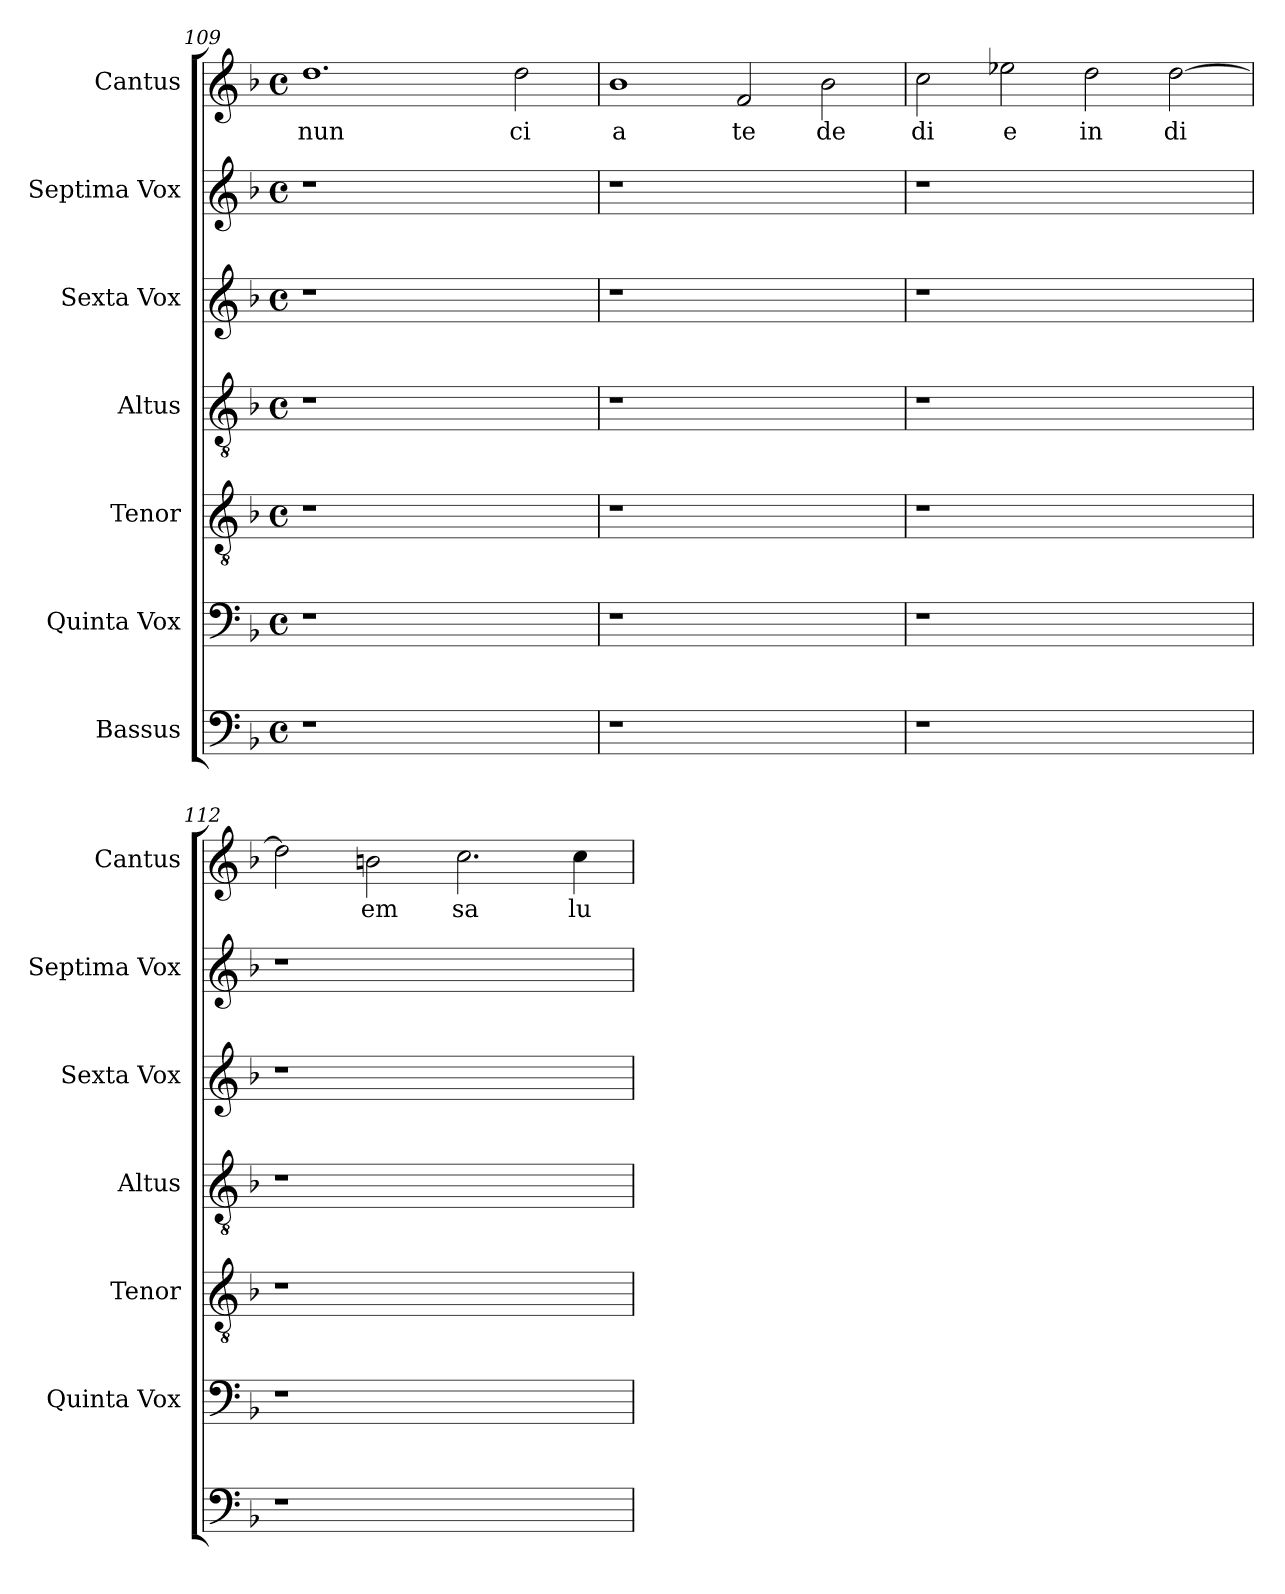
**kern	**kern	**kern	**kern	**kern	**kern	**kern	**text
*part7	*part6	*part5	*part4	*part3	*part2	*part1	*part1
*staff7	*staff6	*staff5	*staff4	*staff3	*staff2	*staff1	*staff1
*I"Bassus	*I"Quinta Vox	*I"Tenor	*I"Altus	*I"Sexta Vox	*I"Septima Vox	*I"Cantus	*
*	*I'Quinta Vox	*I'Tenor	*I'Altus	*I'Sexta Vox	*I'Septima Vox	*I'Cantus	*
*clefF4	*clefF4	*clefGv2	*clefGv2	*clefG2	*clefG2	*clefG2	*
*k[b-]	*k[b-]	*k[b-]	*k[b-]	*k[b-]	*k[b-]	*k[b-]	*
*F:	*F:	*F:	*F:	*F:	*F:	*F:	*
*M4/4	*M4/4	*M4/4	*M4/4	*M4/4	*M4/4	*M4/4	*
*met(c)	*met(c)	*met(c)	*met(c)	*met(c)	*met(c)	*met(c)	*
=109	=109	=109	=109	=109	=109	=109	=109
!	!	!	!	!	!	!	!LO:LY:b
1r	1r	1r	1r	1r	1r	1.dd	nun
1ryy	1ryy	1ryy	1ryy	1ryy	1ryy	.	.
!	!	!	!	!	!	!	!LO:LY:b
.	.	.	.	.	.	2dd\	ci
=110	=110	=110	=110	=110	=110	=110	=110
!	!	!	!	!	!	!	!LO:LY:b
1r	1r	1r	1r	1r	1r	1b-	a
!	!	!	!	!	!	!	!LO:LY:b
1ryy	1ryy	1ryy	1ryy	1ryy	1ryy	2f/	te
!	!	!	!	!	!	!	!LO:LY:b
.	.	.	.	.	.	2b-\	de
=111	=111	=111	=111	=111	=111	=111	=111
!	!	!	!	!	!	!	!LO:LY:b
1r	1r	1r	1r	1r	1r	2cc\	di
!	!	!	!	!	!	!	!LO:LY:b
.	.	.	.	.	.	2ee-X\	e
!	!	!	!	!	!	!	!LO:LY:b
1ryy	1ryy	1ryy	1ryy	1ryy	1ryy	2dd\	in
!	!	!	!	!	!	!	!LO:LY:b
.	.	.	.	.	.	[>2dd\	di
=112	=112	=112	=112	=112	=112	=112	=112
1r	1r	1r	1r	1r	1r	2dd\]	.
!	!	!	!	!	!	!	!LO:LY:b
.	.	.	.	.	.	2bn\	em
!	!	!	!	!	!	!	!LO:LY:b
1ryy	1ryy	1ryy	1ryy	1ryy	1ryy	2.cc\	sa
!	!	!	!	!	!	!	!LO:LY:b
.	.	.	.	.	.	4cc\	lu
=	=	=	=	=	=	=	=
*-	*-	*-	*-	*-	*-	*-	*-
